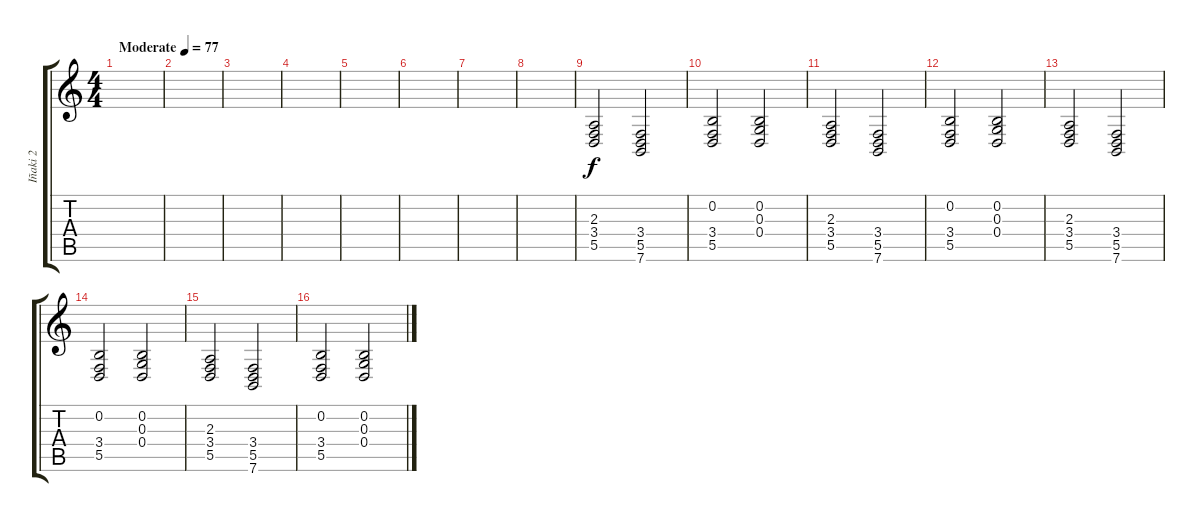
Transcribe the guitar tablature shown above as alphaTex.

\track ("Iñaki 2" "Iñaki 2") {instrument voiceoohs}
\staff {score tabs}
\tuning (E4 B3 G3 D3 A2 E2) {hide}
\ts (4 4)
\tempo (77 "Moderate")
\clef g2
\ks c
|
|
|
|
|
|
|
|
(2.3 3.4 5.5).2 (3.4 5.5 7.6).2 |
(0.2 3.4 5.5).2 (0.2 0.3 0.4).2 |
(2.3 3.4 5.5).2 (3.4 5.5 7.6).2 |
(0.2 3.4 5.5).2 (0.2 0.3 0.4).2 |
(2.3 3.4 5.5).2 (3.4 5.5 7.6).2 |
(0.2 3.4 5.5).2 (0.2 0.3 0.4).2 |
(2.3 3.4 5.5).2 (3.4 5.5 7.6).2 |
(0.2 3.4 5.5).2 (0.2 0.3 0.4).2
